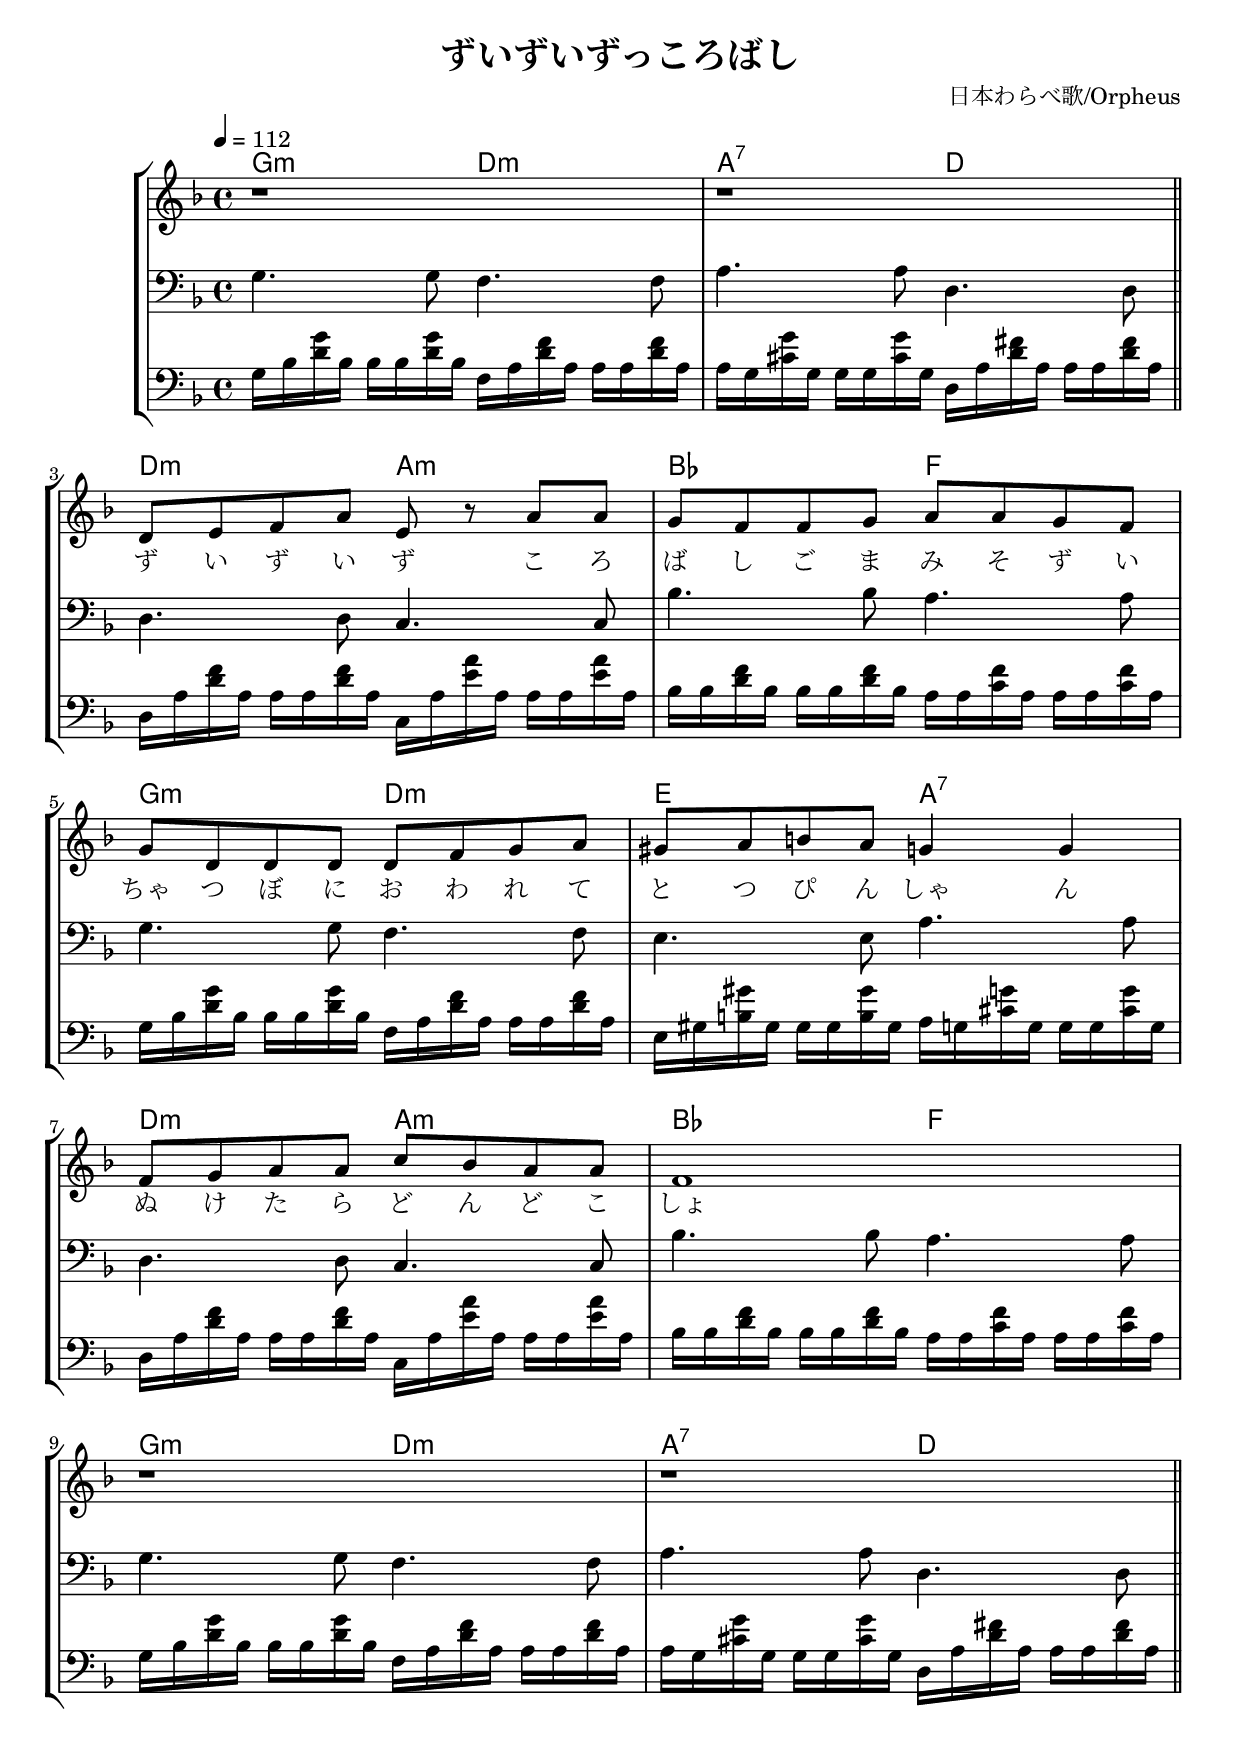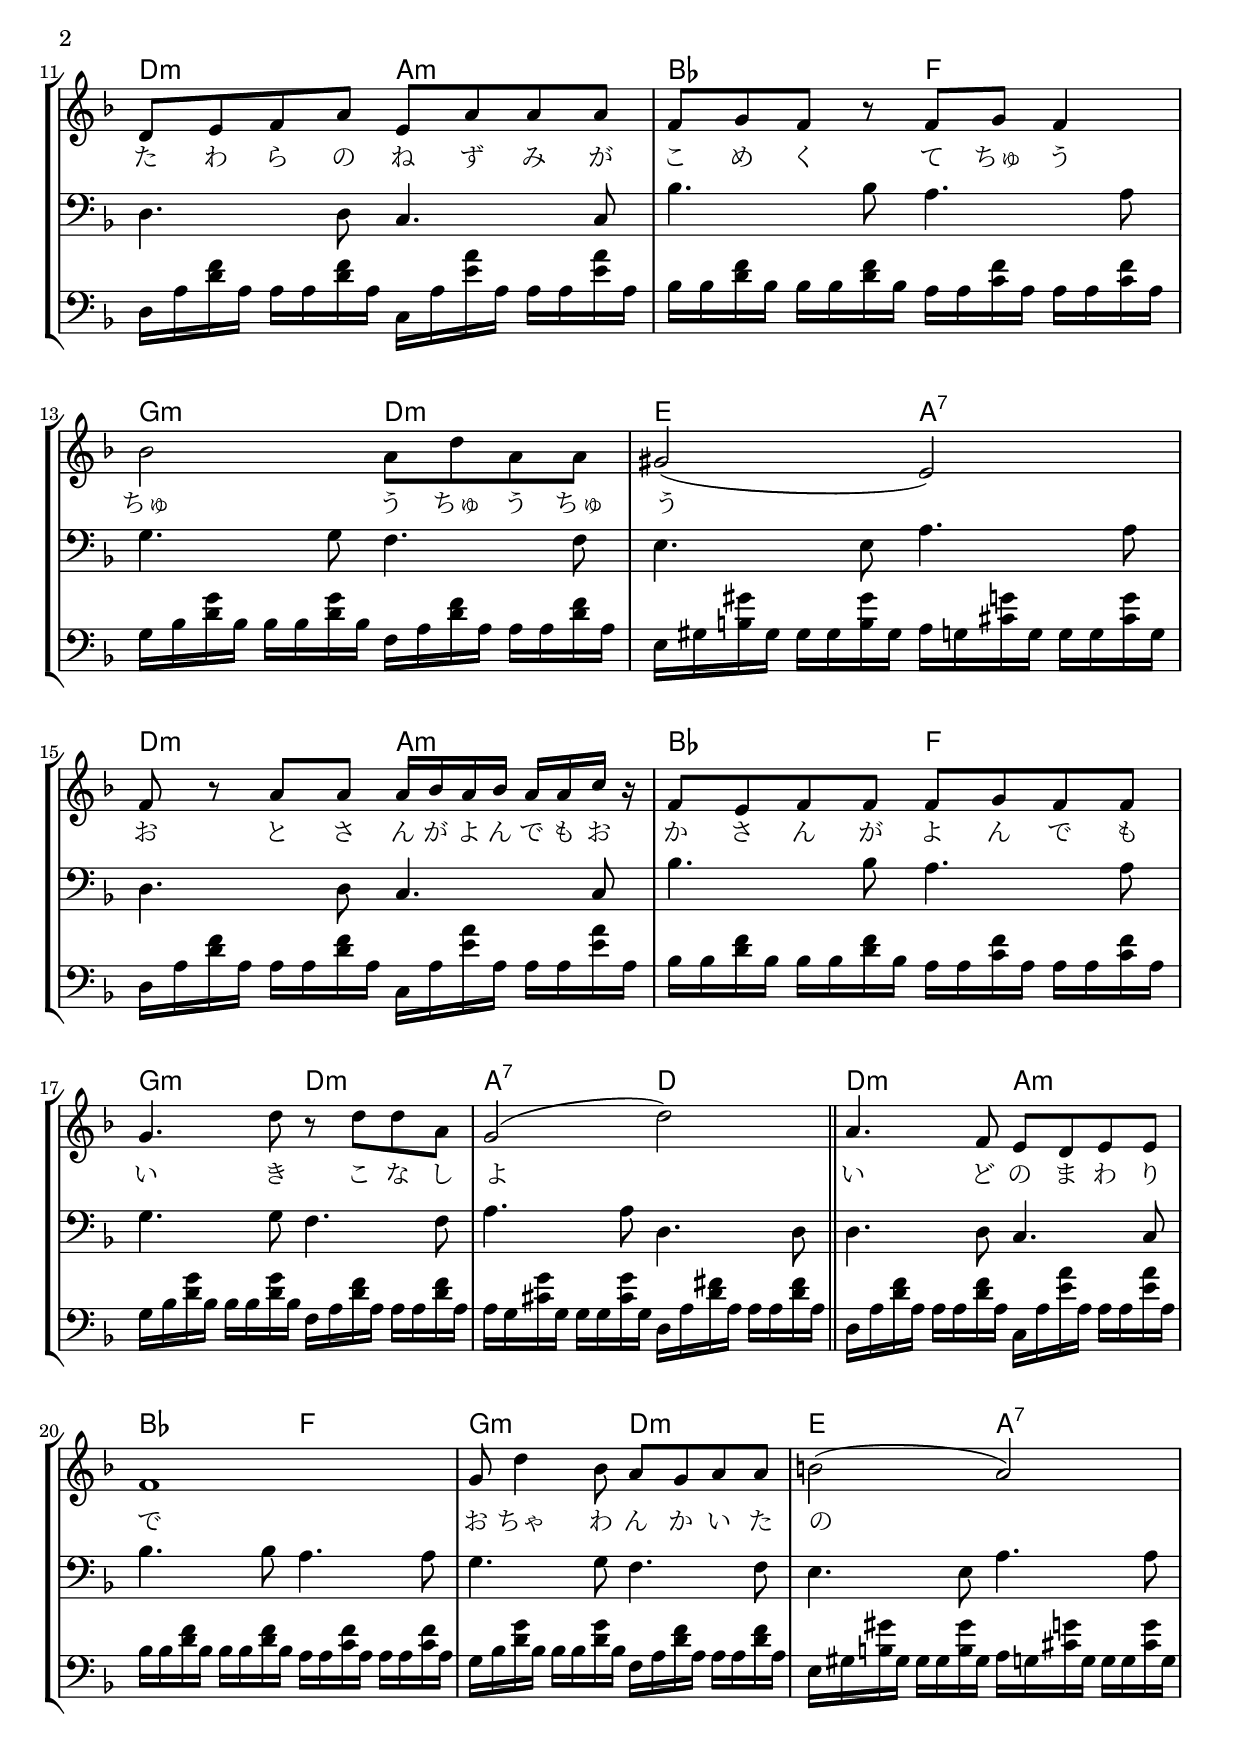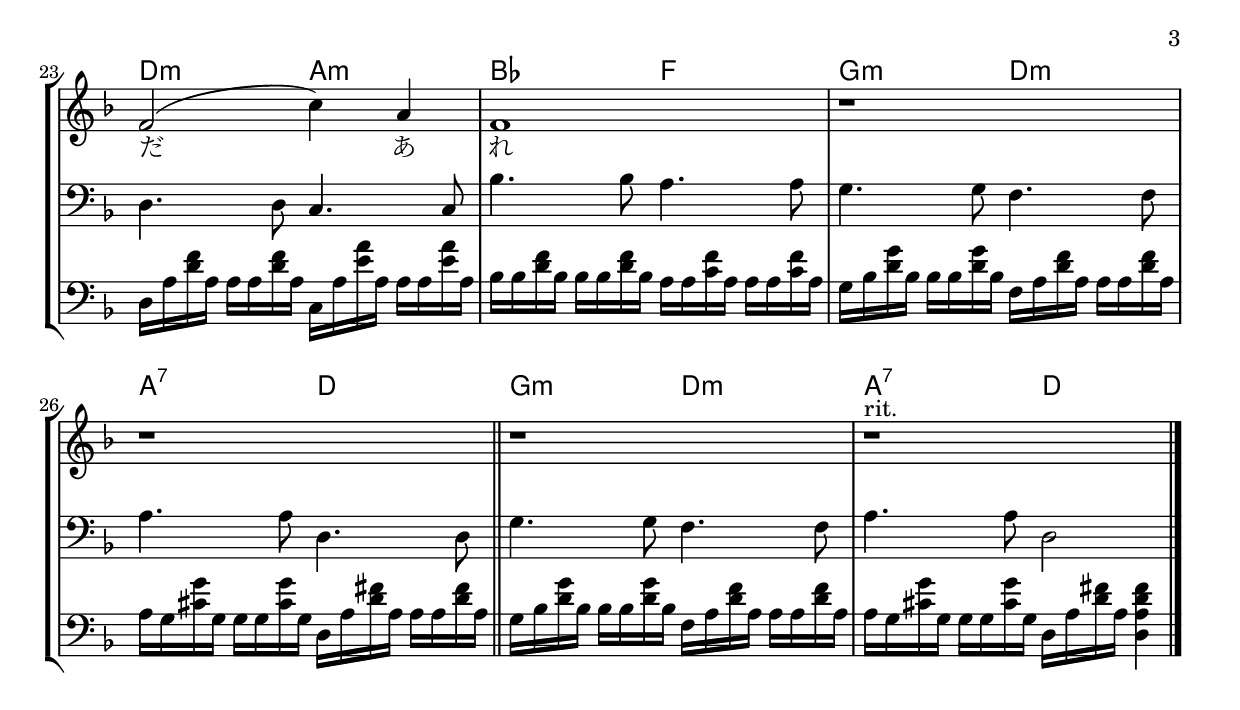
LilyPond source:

\version "2.12.1"

\header {
	title = \markup {ずいずいずっころばし}
	composer = \markup \center-column {日本わらべ歌/Orpheus}
}

harmony = \chordmode {
	g2:m d:m a:7 d 

	d:m a:m bes f g:m d:m e a:7 d:m a:m bes f g:m d:m a:7 d 

	d:m a:m bes f g:m d:m e a:7 d:m a:m bes f g:m d:m a:7 d 

	d:m a:m bes f g:m d:m e a:7 d:m a:m bes f g:m d:m a:7 d 

	g:m d:m a:7 d 
}

melody = {
	\key f \major
	\tempo 4 = 112
	r1 | r1   
	\set Staff.midiInstrument = #"mmi0.42"
	 d'8  e'8  f'8  a'8  e'8  r8  a'8  a'8 
	g'8  f'8  f'8  g'8  a'8  a'8  g'8  f'8 
	g'8  d'8  d'8  d'8  d'8  f'8  g'8  a'8 
	gis'8  a'8  b'8  a'8  g'4  g'4 
	f'8  g'8  a'8  a'8  c''8  bes'8  a'8  a'8 
	f'1
	r1 r1 	\set Staff.midiInstrument = #"mmi0.42"
	 d'8  e'8  f'8  a'8  e'8  a'8  a'8  a'8 
	f'8  g'8  f'8  r8  f'8  g'8  f'4 
	bes'2  a'8  d''8  a'8  a'8 
	gis'2  (e'2) 
	f'8  r8  a'8  a'8  a'16  bes'16  a'16  bes'16  a'16  a'16  c''16  r16 
	f'8  e'8  f'8  f'8  f'8  g'8  f'8  f'8 
	g'4.  d''8  r8  d''8  d''8  a'8 
	g'2  (d''2)
	\set Staff.midiInstrument = #"mmi0.42"
	 a'4.  f'8  e'8  d'8  e'8  e'8 
	f'1 
	g'8  d''4  bes'8  a'8  g'8  a'8  a'8 
	b'2  (a'2) 
	f'2  (c''4)  a'4 
	f'1
	r1 r1 	r1 | r1^"rit." \bar "|."
}

words = \lyricmode {
	
	ず  い  ず  い  ず  こ  ろ  ば  し  ご  ま  み  そ  ず  い  ちゃ  つ  ぼ  に  お  わ  れ  て  と  つ  ぴ  ん  しゃ  ん  ぬ  け  た  ら  ど  ん  ど  こ  しょ  
	た  わ  ら  の  ね  ず  み  が  こ  め  く  て  ちゅ  う  ちゅ  う  ちゅ  う  ちゅ  う  お  と  さ  ん  が  よ  ん  で  も  お  か  さ  ん  が  よ  ん  で  も  い  き  こ  な  し  よ  
	い  ど  の  ま  わ  り  で  お  ちゃ  わ  ん  か  い  た  の  だ  あ  れ  
	
}

tempochange = {
	\tempo 4 = 112
	r1 | r1 \bar "||"
	\tempo 4 = 112
	r1 | r1 | r1 | r1 | r1 | r1 | r1 | r1 \bar "||"
	\tempo 4 = 112
	r1 | r1 | r1 | r1 | r1 | r1 | r1 | r1 \bar "||"
	\tempo 4 = 112
	r1 | r1 | r1 | r1 | r1 | r1 | r1 | r1 \bar "||"
	\tempo 4 = 112
	r1 | \tempo 4 = 84 r2 \tempo 4 = 74 r2 \bar "|."
}

mainacc = {
	\clef bass
	\set Staff.midiInstrument = #"Clav"
	\key f \major
	\tempo 4 = 112
	g4.g8
	f4.f8
	a4.a8
	d4.d8
	\bar "||"

	\set Staff.midiInstrument = #"Clav"
	d4.d8
	c4.c8
	bes4.bes8
	a4.a8
	g4.g8
	f4.f8
	e4.e8
	a4.a8
	d4.d8
	c4.c8
	bes4.bes8
	a4.a8
	g4.g8
	f4.f8
	a4.a8
	d4.d8
	\bar "||"

	\set Staff.midiInstrument = #"Celesta"
	d4.d8
	c4.c8
	bes4.bes8
	a4.a8
	g4.g8
	f4.f8
	e4.e8
	a4.a8
	d4.d8
	c4.c8
	bes4.bes8
	a4.a8
	g4.g8
	f4.f8
	a4.a8
	d4.d8
	\bar "||"

	\set Staff.midiInstrument = #"Harpsichord"
	d4.d8
	c4.c8
	bes4.bes8
	a4.a8
	g4.g8
	f4.f8
	e4.e8
	a4.a8
	d4.d8
	c4.c8
	bes4.bes8
	a4.a8
	g4.g8
	f4.f8
	a4.a8
	d4.d8
	\bar "||"

	\set Staff.midiInstrument = #"Clav"
	g4.g8
	f4.f8
	a4.a8
	d2
	\bar "|."
}

subacc = {
	\clef bass
	\set Staff.midiInstrument = #"Whistle"
	\key f \major
	\tempo 4 = 112
	g16 bes <d' g'> bes bes bes <d' g'> bes
	f16 a <d' f'> a a a <d' f'> a
	a16 g <cis' g'> g g g <cis' g'> g
	d16 a <d' fis'> a a a <d' fis'> a
	\bar "||"

	\set Staff.midiInstrument = #"Whistle"
	d16 a <d' f'> a a a <d' f'> a
	c16 a <e' a'> a a a <e' a'> a
	bes16 bes <d' f'> bes bes bes <d' f'> bes
	a16 a <c' f'> a a a <c' f'> a
	g16 bes <d' g'> bes bes bes <d' g'> bes
	f16 a <d' f'> a a a <d' f'> a
	e16 gis <b gis'> gis gis gis <b gis'> gis
	a16 g <cis' g'> g g g <cis' g'> g
	d16 a <d' f'> a a a <d' f'> a
	c16 a <e' a'> a a a <e' a'> a
	bes16 bes <d' f'> bes bes bes <d' f'> bes
	a16 a <c' f'> a a a <c' f'> a
	g16 bes <d' g'> bes bes bes <d' g'> bes
	f16 a <d' f'> a a a <d' f'> a
	a16 g <cis' g'> g g g <cis' g'> g
	d16 a <d' fis'> a a a <d' fis'> a
	\bar "||"

	\set Staff.midiInstrument = #"Whistle"
	d16 a <d' f'> a a a <d' f'> a
	c16 a <e' a'> a a a <e' a'> a
	bes16 bes <d' f'> bes bes bes <d' f'> bes
	a16 a <c' f'> a a a <c' f'> a
	g16 bes <d' g'> bes bes bes <d' g'> bes
	f16 a <d' f'> a a a <d' f'> a
	e16 gis <b gis'> gis gis gis <b gis'> gis
	a16 g <cis' g'> g g g <cis' g'> g
	d16 a <d' f'> a a a <d' f'> a
	c16 a <e' a'> a a a <e' a'> a
	bes16 bes <d' f'> bes bes bes <d' f'> bes
	a16 a <c' f'> a a a <c' f'> a
	g16 bes <d' g'> bes bes bes <d' g'> bes
	f16 a <d' f'> a a a <d' f'> a
	a16 g <cis' g'> g g g <cis' g'> g
	d16 a <d' fis'> a a a <d' fis'> a
	\bar "||"

	\set Staff.midiInstrument = #"Whistle"
	d16 a <d' f'> a a a <d' f'> a
	c16 a <e' a'> a a a <e' a'> a
	bes16 bes <d' f'> bes bes bes <d' f'> bes
	a16 a <c' f'> a a a <c' f'> a
	g16 bes <d' g'> bes bes bes <d' g'> bes
	f16 a <d' f'> a a a <d' f'> a
	e16 gis <b gis'> gis gis gis <b gis'> gis
	a16 g <cis' g'> g g g <cis' g'> g
	d16 a <d' f'> a a a <d' f'> a
	c16 a <e' a'> a a a <e' a'> a
	bes16 bes <d' f'> bes bes bes <d' f'> bes
	a16 a <c' f'> a a a <c' f'> a
	g16 bes <d' g'> bes bes bes <d' g'> bes
	f16 a <d' f'> a a a <d' f'> a
	a16 g <cis' g'> g g g <cis' g'> g
	d16 a <d' fis'> a a a <d' fis'> a
	\bar "||"

	\set Staff.midiInstrument = #"Whistle"
	g16 bes <d' g'> bes bes bes <d' g'> bes
	f16 a <d' f'> a a a <d' f'> a
	a16 g <cis' g'> g g g <cis' g'> g
	d16 a <d' fis'> a <d a d' fis'>4
	\bar "|."
}

percA = {
	\drummode {
	r8 cymr8 cymr8 cymr8 cymr8 cymr8 cymr8 cymr8  |cymr8 cymr8 cymr4 cymr8 cymr4.  \bar "||"
	r8 cymr8 cymr8 cymr8 cymr8 cymr8 cymr8 cymr8  |cymr8 cymr8 cymr8 cymr8 cymr8 cymr8 cymr8 cymr8  |cymr8 cymr8 cymr8 cymr8 cymr8 cymr8 cymr8 cymr8  |cymr8 cymr8 cymr8 cymr8 cymr8 cymr8 cymr8 cymr8  |r8 cymr8 cymr8 cymr8 cymr8 cymr8 cymr8 cymr8  |cymr8 cymr8 cymr8 cymr8 cymr8 cymr8 cymr8 cymr8  |cymr8 cymr8 cymr8 cymr8 cymr8 cymr8 cymr8 cymr8  |cymr8 cymr8 cymr4 cymr8 cymr4.  \bar "||"
	r8 cymr8 cymr8 cymr8 cymr8 cymr8 cymr8 cymr8  |cymr8 cymr8 cymr8 cymr8 cymr8 cymr8 cymr8 cymr8  |cymr8 cymr8 cymr8 cymr8 cymr8 cymr8 cymr8 cymr8  |cymr8 cymr8 cymr8 cymr8 cymr8 cymr8 cymr8 cymr8  |r8 cymr8 cymr8 cymr8 cymr8 cymr8 cymr8 cymr8  |cymr8 cymr8 cymr8 cymr8 cymr8 cymr8 cymr8 cymr8  |cymr8 cymr8 cymr8 cymr8 cymr8 cymr8 cymr8 cymr8  |cymr8 cymr8 cymr4 cymr8 cymr4.  \bar "||"
	r8 cymr8 cymr8 cymr8 cymr8 cymr8 cymr8 cymr8  |cymr8 cymr8 cymr8 cymr8 cymr8 cymr8 cymr8 cymr8  |cymr8 cymr8 cymr8 cymr8 cymr8 cymr8 cymr8 cymr8  |cymr8 cymr8 cymr8 cymr8 cymr8 cymr8 cymr8 cymr8  |r8 cymr8 cymr8 cymr8 cymr8 cymr8 cymr8 cymr8  |cymr8 cymr8 cymr8 cymr8 cymr8 cymr8 cymr8 cymr8  |cymr8 cymr8 cymr8 cymr8 cymr8 cymr8 cymr8 cymr8  |cymr8 cymr8 cymr4 cymr8 cymr4.  \bar "||"
	r8 cymr8 cymr8 cymr8 cymr8 cymr8 cymr8 cymr8  |cymr8 cymr8 cymr4 cymr8 cymr4.  \bar "|."
	}
}

percB = {
	\drummode {
	r4 sn8 sn4. sn4  |r8 sn8 sn4 sn8 sn8 sn16 sn16 sn16 sn16  \bar "||"
	r4 sn8 sn4. sn4  |r4 sn8 sn4. sn4  |r4 sn8 sn4. sn4  |r4 sn8 sn4. sn4  |r4 sn8 sn4. sn4  |r4 sn8 sn4. sn4  |r4 sn8 sn4. sn4  |r8 sn8 sn4 sn8 sn8 sn16 sn16 sn16 sn16  \bar "||"
	r4 sn8 sn4. sn4  |r4 sn8 sn4. sn4  |r4 sn8 sn4. sn4  |r4 sn8 sn4. sn4  |r4 sn8 sn4. sn4  |r4 sn8 sn4. sn4  |r4 sn8 sn4. sn4  |r8 sn8 sn4 sn8 sn8 sn16 sn16 sn16 sn16  \bar "||"
	r4 sn8 sn4. sn4  |r4 sn8 sn4. sn4  |r4 sn8 sn4. sn4  |r4 sn8 sn4. sn4  |r4 sn8 sn4. sn4  |r4 sn8 sn4. sn4  |r4 sn8 sn4. sn4  |r8 sn8 sn4 sn8 sn8 sn16 sn16 sn16 sn16  \bar "||"
	r4 sn8 sn4. sn4  |r8 sn8 sn4 sn8 sn8 sn16 sn16 sn16 sn16  \bar "|."
	}
}

percC = {
	\drummode {
	bd4 bd4 bd4 bd4  |bd4. bd8 bd4 bd8 bd8  \bar "||"
	bd4 bd4 bd4 bd4  |bd4 bd4 bd8 bd8 bd4  |bd4 bd4 bd4 bd4  |bd4 bd4 bd8 bd8 bd4  |bd4 bd4 bd4 bd4  |bd4 bd4 bd8 bd8 bd4  |bd4 bd4 bd4 bd4  |bd4. bd8 bd4 bd8 bd8  \bar "||"
	bd4 bd4 bd4 bd4  |bd4 bd4 bd8 bd8 bd4  |bd4 bd4 bd4 bd4  |bd4 bd4 bd8 bd8 bd4  |bd4 bd4 bd4 bd4  |bd4 bd4 bd8 bd8 bd4  |bd4 bd4 bd4 bd4  |bd4. bd8 bd4 bd8 bd8  \bar "||"
	bd4 bd4 bd4 bd4  |bd4 bd4 bd8 bd8 bd4  |bd4 bd4 bd4 bd4  |bd4 bd4 bd8 bd8 bd4  |bd4 bd4 bd4 bd4  |bd4 bd4 bd8 bd8 bd4  |bd4 bd4 bd4 bd4  |bd4. bd8 bd4 bd8 bd8  \bar "||"
	bd4 bd4 bd4 bd4  |bd4. bd8 bd4 bd8 bd8  \bar "|."
	}
}

percD = {
	\drummode {
	cymc1  |r1 \bar "||"
	cymc1  |r1 |r1 |r1 |cymc1  |r1 |r1 |r1 \bar "||"
	cymc1  |r1 |r1 |r1 |cymc1  |r1 |r1 |r1 \bar "||"
	cymc1  |r1 |r1 |r1 |cymc1  |r1 |r1 |r1 \bar "||"
	cymc1  |r1 \bar "|."
	}
}

percE = {
	\drummode {
	r1 |r4 r16 hhp8 hhp2 r16  \bar "||"
	r1 |r1 |r1 |r1 |r1 |r1 |r1 |r4 r16 hhp8 hhp2 r16  \bar "||"
	r1 |r1 |r1 |r1 |r1 |r1 |r1 |r4 r16 hhp8 hhp2 r16  \bar "||"
	r1 |r1 |r1 |r1 |r1 |r1 |r1 |r4 r16 hhp8 hhp2 r16  \bar "||"
	r1 |r4 r16 hhp8 hhp2 r16  \bar "|."
	}
}

percF = {
	\drummode {
	r1 |r4. hh2 r8  \bar "||"
	r1 |r1 |r1 |r1 |r1 |r1 |r1 |r4. hh2 r8  \bar "||"
	r1 |r1 |r1 |r1 |r1 |r1 |r1 |r4. hh2 r8  \bar "||"
	r1 |r1 |r1 |r1 |r1 |r1 |r1 |r4. hh2 r8  \bar "||"
	r1 |r4. hh2 r8  \bar "|."
	}
}

\score {
	<<
		\new StaffGroup <<
			\new ChordNames {\harmony}
			\new Voice = "melody" {\melody}
			\new Lyrics \lyricsto "melody" \words
			\new Staff = "mainacc" {\mainacc}
			\new Staff = "subacc" {\subacc}
		>>
	>>
	\layout { }
}
